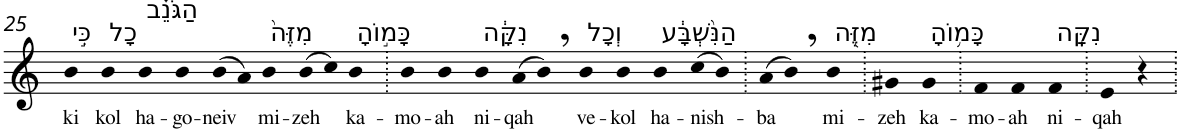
**kern	**text
*part1	*part1
*staff1	*staff1
*I"Piano	*
*I'Pno	*
!!LO:PB:g=z
*clefG2	*
*k[]	*
=25	=25
!LO:TX:a:t=כִּ֣י	!
!	!LO:LY:b
4b	ki
!LO:TX:a:t=כָל	!
!	!LO:LY:b
4b	kol
!LO:TX:a:t=הַגֹּנֵ֗ב	!
!	!LO:LY:b
4b	ha-
!	!LO:LY:b
4b	-go-
!	!LO:LY:b
(>8b	-neiv
8a)	.
!LO:TX:a:t=מִזֶּה֙	!
!	!LO:LY:b
4b	mi-
!	!LO:LY:b
(>8b	-zeh
8cc)	.
!LO:TX:a:t=כָּמ֣וֹהָ	!
!	!LO:LY:b
4b	ka-
=26.	=26.
!	!LO:LY:b
4b	-mo-
!	!LO:LY:b
4b	-ah
!LO:TX:a:t=נִקָּ֔ה	!
!	!LO:LY:b
4b	ni-
!	!LO:LY:b
(>8a	-qah
8b,)	.
!LO:TX:a:t=וְכָל	!
!	!LO:LY:b
4b	ve-
!	!LO:LY:b
4b	-kol
!LO:TX:a:t=הַנִּ֨שְׁבָּ֔ע	!
!	!LO:LY:b
4b	ha-
!	!LO:LY:b
(>8cc	-nish-
8b)	.
=27.	=27.
!	!LO:LY:b
(>8a	-ba
8b,)	.
!LO:TX:a:t=מִזֶּ֖ה	!
!	!LO:LY:b
4b	mi-
=28.	=28.
!	!LO:LY:b
4g#X	-zeh
!LO:TX:a:t=כָּמ֥וֹהָ	!
!	!LO:LY:b
4g#	ka-
=29.	=29.
!	!LO:LY:b
4f	-mo-
!	!LO:LY:b
4f	-ah
!LO:TX:a:t=נִקָּֽה	!
!	!LO:LY:b
4f	ni-
=30.	=30.
!	!LO:LY:b
4e	-qah
4r	.
=.	=.
*-	*-
